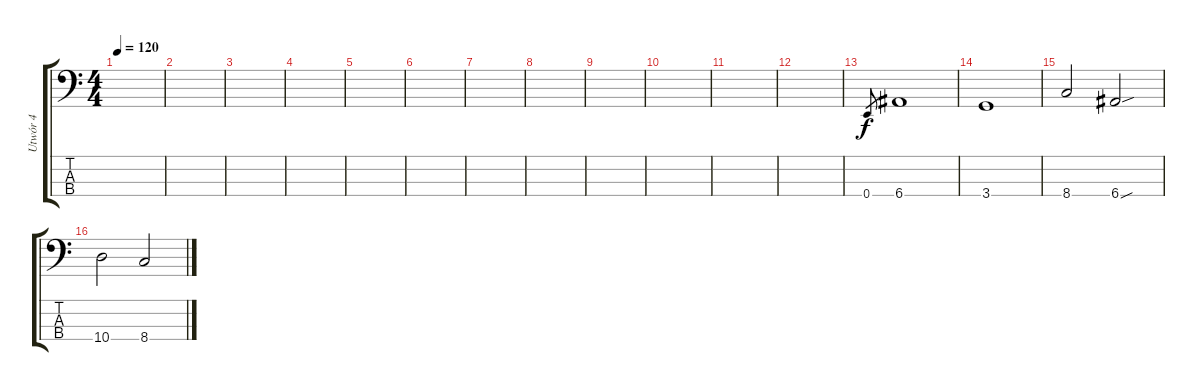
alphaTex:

\track ("Utwór 4" "Utwór 4") {instrument fretlessbass}
\staff {score tabs}
\tuning (G2 D2 A1 E1) {hide}
\ts (4 4)
\tempo 120
\clef f4
\ks c
|
|
|
|
|
|
|
|
|
|
|
|
0.4.8{gr} 6.4.1 |
3.4.1 |
8.4.2 6.4{sou}.2 |
10.4.2 8.4.2
